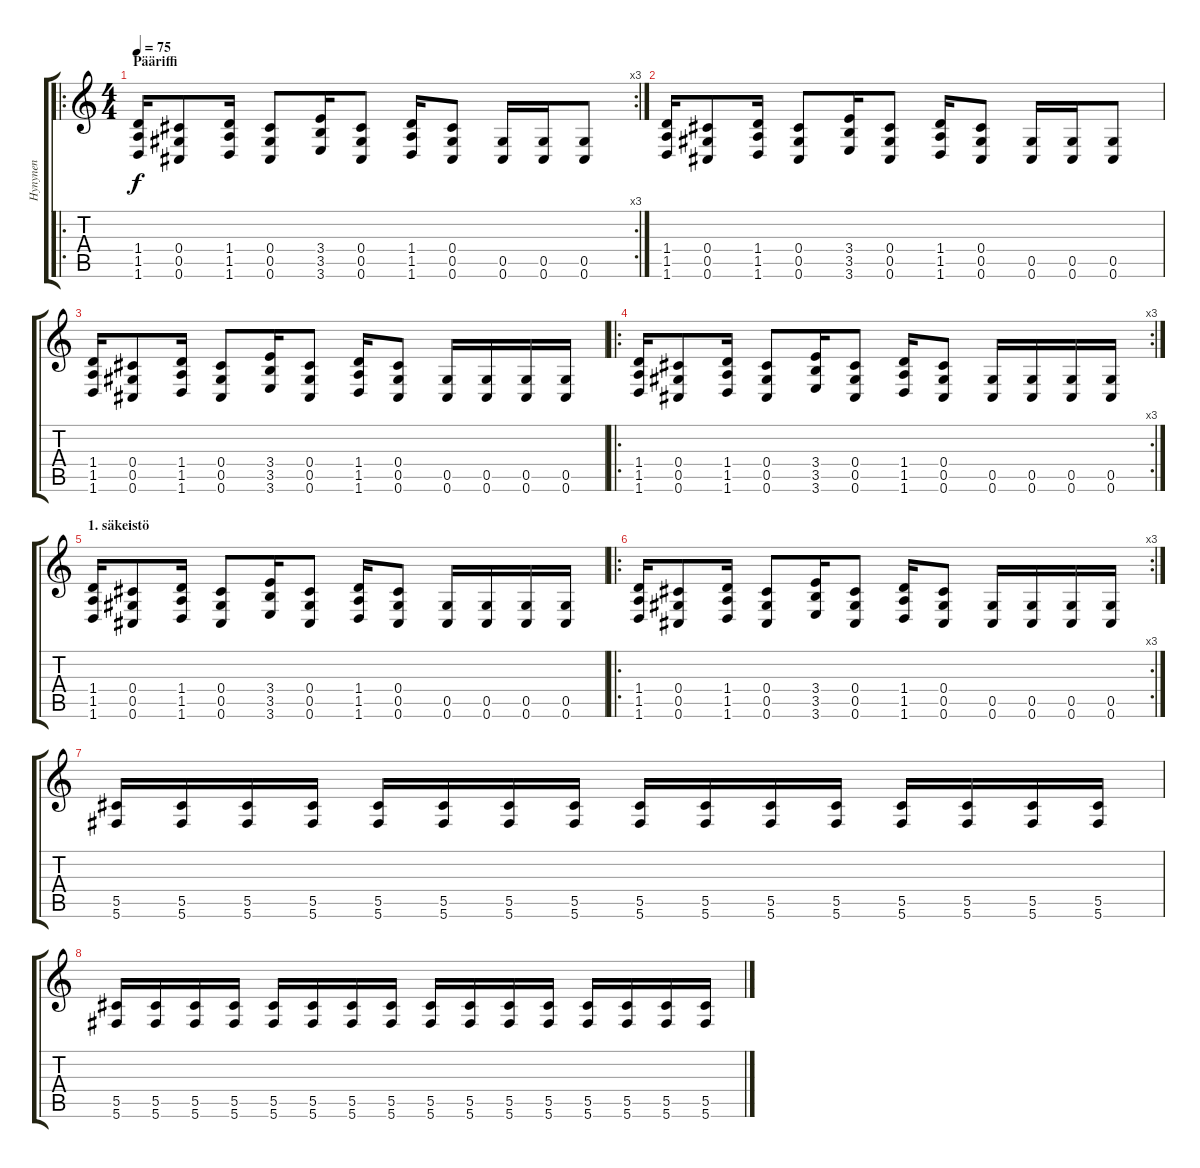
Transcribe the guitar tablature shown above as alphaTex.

\track ("Hynynen" "Hynynen") {instrument distortionguitar}
\staff {score tabs}
\tuning (Eb4 Bb3 Gb3 Db3 Ab2 Db2) {hide}
\ro
\rc 3
\ts (4 4)
\section ("" "Pääriffi")
\tempo 75
\clef g2
\ks c
(1.4 1.5 1.6).16{dy f instrument distortionguitar} (0.4 0.5 0.6).8 (1.4 1.5 1.6).16 (0.4 0.5 0.6).8 (3.4 3.5 3.6).16 (0.4 0.5 0.6).8 (1.4 1.5 1.6).16 (0.4 0.5 0.6).8 (0.5 0.6).16 (0.5 0.6).16 (0.5 0.6).8 |
(1.4 1.5 1.6).16 (0.4 0.5 0.6).8 (1.4 1.5 1.6).16 (0.4 0.5 0.6).8 (3.4 3.5 3.6).16 (0.4 0.5 0.6).8 (1.4 1.5 1.6).16 (0.4 0.5 0.6).8 (0.5 0.6).16 (0.5 0.6).16 (0.5 0.6).8 |
(1.4 1.5 1.6).16 (0.4 0.5 0.6).8 (1.4 1.5 1.6).16 (0.4 0.5 0.6).8 (3.4 3.5 3.6).16 (0.4 0.5 0.6).8 (1.4 1.5 1.6).16 (0.4 0.5 0.6).8 (0.5 0.6).16 (0.5 0.6).16 (0.5 0.6).16 (0.5 0.6).16 |
\ro
\rc 3
(1.4 1.5 1.6).16 (0.4 0.5 0.6).8 (1.4 1.5 1.6).16 (0.4 0.5 0.6).8 (3.4 3.5 3.6).16 (0.4 0.5 0.6).8 (1.4 1.5 1.6).16 (0.4 0.5 0.6).8 (0.5 0.6).16 (0.5 0.6).16 (0.5 0.6).16 (0.5 0.6).16 |
\section ("" "1. säkeistö")
(1.4 1.5 1.6).16 (0.4 0.5 0.6).8 (1.4 1.5 1.6).16 (0.4 0.5 0.6).8 (3.4 3.5 3.6).16 (0.4 0.5 0.6).8 (1.4 1.5 1.6).16 (0.4 0.5 0.6).8 (0.5 0.6).16 (0.5 0.6).16 (0.5 0.6).16 (0.5 0.6).16 |
\ro
\rc 3
(1.4 1.5 1.6).16 (0.4 0.5 0.6).8 (1.4 1.5 1.6).16 (0.4 0.5 0.6).8 (3.4 3.5 3.6).16 (0.4 0.5 0.6).8 (1.4 1.5 1.6).16 (0.4 0.5 0.6).8 (0.5 0.6).16 (0.5 0.6).16 (0.5 0.6).16 (0.5 0.6).16 |
(5.5 5.6).16 (5.5 5.6).16 (5.5 5.6).16 (5.5 5.6).16 (5.5 5.6).16 (5.5 5.6).16 (5.5 5.6).16 (5.5 5.6).16 (5.5 5.6).16 (5.5 5.6).16 (5.5 5.6).16 (5.5 5.6).16 (5.5 5.6).16 (5.5 5.6).16 (5.5 5.6).16 (5.5 5.6).16 |
(5.5 5.6).16 (5.5 5.6).16 (5.5 5.6).16 (5.5 5.6).16 (5.5 5.6).16 (5.5 5.6).16 (5.5 5.6).16 (5.5 5.6).16 (5.5 5.6).16 (5.5 5.6).16 (5.5 5.6).16 (5.5 5.6).16 (5.5 5.6).16 (5.5 5.6).16 (5.5 5.6).16 (5.5 5.6).16
